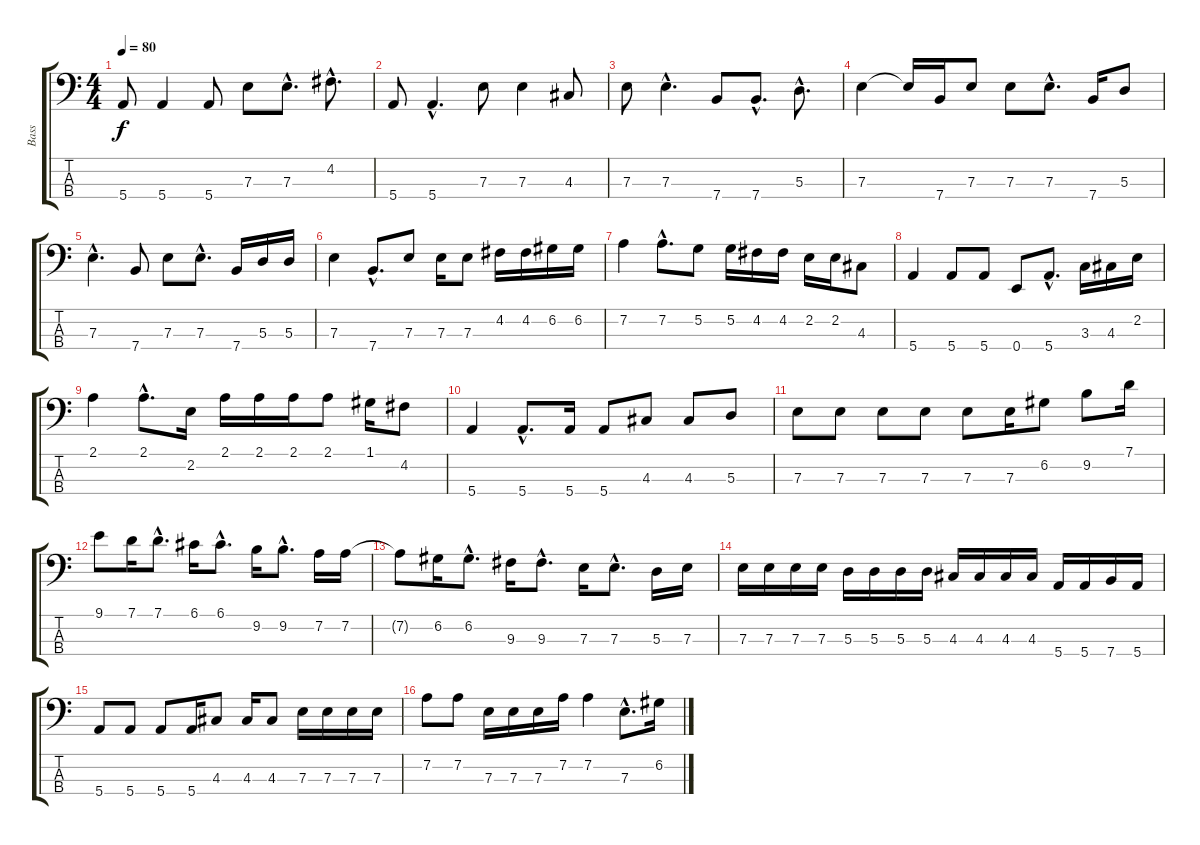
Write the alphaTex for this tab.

\track ("Bass" "Bass") {instrument electricbassfinger}
\staff {score tabs}
\tuning (G2 D2 A1 E1) {hide}
\ts (4 4)
\tempo 80
\clef f4
\ks c
5.4.8{dy f} 5.4.4 5.4.8 7.3.8 7.3{hac}.8{d} 4.2{hac}.8{d} |
5.4.8 5.4{hac}.4{d} 7.3.8 7.3.4 4.3.8 |
7.3.8 7.3{hac}.4{d} 7.4.8 7.4{hac}.8{d} 5.3{hac}.8{d} |
7.3.4 7.3{t}.16 7.4.16 7.3.8 7.3.8 7.3{hac}.8{d} 7.4.16 5.3.8 |
7.3{hac}.4{d} 7.4.8 7.3.8 7.3{hac}.8{d} 7.4.16 5.3.16 5.3.16 |
7.3.4 7.4{hac}.8{d} 7.3.8 7.3.16 7.3.8 4.2.16 4.2.16 6.2.16 6.2.16 |
7.2.4 7.2{hac}.8{d} 5.2.8 5.2.16 4.2.16 4.2.16 2.2.16 2.2.16 4.3.8 |
5.4.4 5.4.8 5.4.8 0.4.8 5.4{hac}.8{d} 3.3.16 4.3.16 2.2.16 |
2.1.4 2.1{hac}.8{d} 2.2.16 2.1.16 2.1.16 2.1.16 2.1.8 1.1.16 4.2.8 |
5.4.4 5.4{hac}.8{d} 5.4.16 5.4.8 4.3.8 4.3.8 5.3.8 |
7.3.8 7.3.8 7.3.8 7.3.8 7.3.8 7.3.16 6.2.8 9.2.8 7.1.16 |
9.1.8 7.1.16 7.1{hac}.8{d} 6.1.16 6.1{hac}.8{d} 9.2.16 9.2{hac}.8{d} 7.2.16 7.2.16 |
7.2{t}.8 6.2.16 6.2{hac}.8{d} 9.3.16 9.3{hac}.8{d} 7.3.16 7.3{hac}.8{d} 5.3.16 7.3.16 |
7.3.16 7.3.16 7.3.16 7.3.16 5.3.16 5.3.16 5.3.16 5.3.16 4.3.16 4.3.16 4.3.16 4.3.16 5.4.16 5.4.16 7.4.16 5.4.16 |
5.4.8 5.4.8 5.4.8 5.4.16 4.3.8 4.3.16 4.3.8 7.3.16 7.3.16 7.3.16 7.3.16 |
7.2.8 7.2.8 7.3.16 7.3.16 7.3.16 7.2.16 7.2.4 7.3{hac}.8{d} 6.2.16
